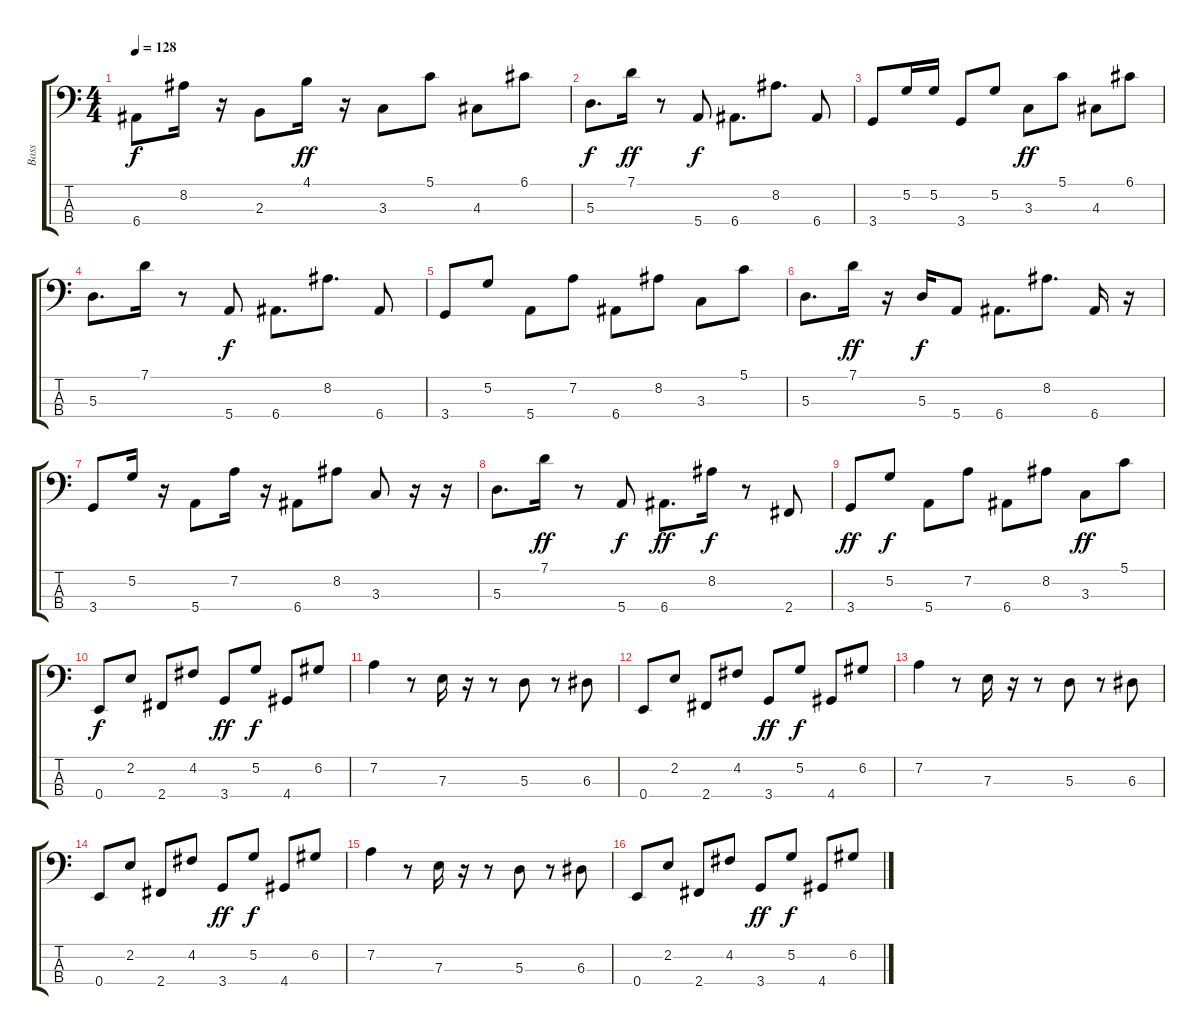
\track ("Bass           " "Bass      ") {instrument electricbassfinger}
\staff {score tabs}
\tuning (G2 D2 A1 E1) {hide}
\ts (4 4)
\tempo 128
\clef f4
\ks c
6.4.8{dy f} 8.2.16 r.16 2.3.8 4.1.16{dy ff} r.16 3.3.8 5.1.8 4.3.8 6.1.8 |
5.3.8{d dy f} 7.1.16{dy ff} r.8 5.4.8{dy f} 6.4.8{d} 8.2.8{d} 6.4.8 |
3.4.8 5.2.16 5.2.16 3.4.8 5.2.8 3.3.8{dy ff} 5.1.8 4.3.8 6.1.8 |
5.3.8{d} 7.1.16 r.8 5.4.8{dy f} 6.4.8{d} 8.2.8{d} 6.4.8 |
3.4.8 5.2.8 5.4.8 7.2.8 6.4.8 8.2.8 3.3.8 5.1.8 |
5.3.8{d} 7.1.16{dy ff} r.16 5.3.16{dy f} 5.4.8 6.4.8{d} 8.2.8{d} 6.4.16 r.16 |
3.4.8 5.2.16 r.16 5.4.8 7.2.16 r.16 6.4.8 8.2.8 3.3.8 r.16 r.16 |
5.3.8{d} 7.1.16{dy ff} r.8 5.4.8{dy f} 6.4.8{d dy ff} 8.2.16{dy f} r.8 2.4.8 |
3.4.8{dy ff} 5.2.8{dy f} 5.4.8 7.2.8 6.4.8 8.2.8 3.3.8{dy ff} 5.1.8 |
0.4.8{dy f} 2.2.8 2.4.8 4.2.8 3.4.8{dy ff} 5.2.8{dy f} 4.4.8 6.2.8 |
7.2.4 r.8 7.3.16 r.16 r.8 5.3.8 r.8 6.3.8 |
0.4.8 2.2.8 2.4.8 4.2.8 3.4.8{dy ff} 5.2.8{dy f} 4.4.8 6.2.8 |
7.2.4 r.8 7.3.16 r.16 r.8 5.3.8 r.8 6.3.8 |
0.4.8 2.2.8 2.4.8 4.2.8 3.4.8{dy ff} 5.2.8{dy f} 4.4.8 6.2.8 |
7.2.4 r.8 7.3.16 r.16 r.8 5.3.8 r.8 6.3.8 |
0.4.8 2.2.8 2.4.8 4.2.8 3.4.8{dy ff} 5.2.8{dy f} 4.4.8 6.2.8
